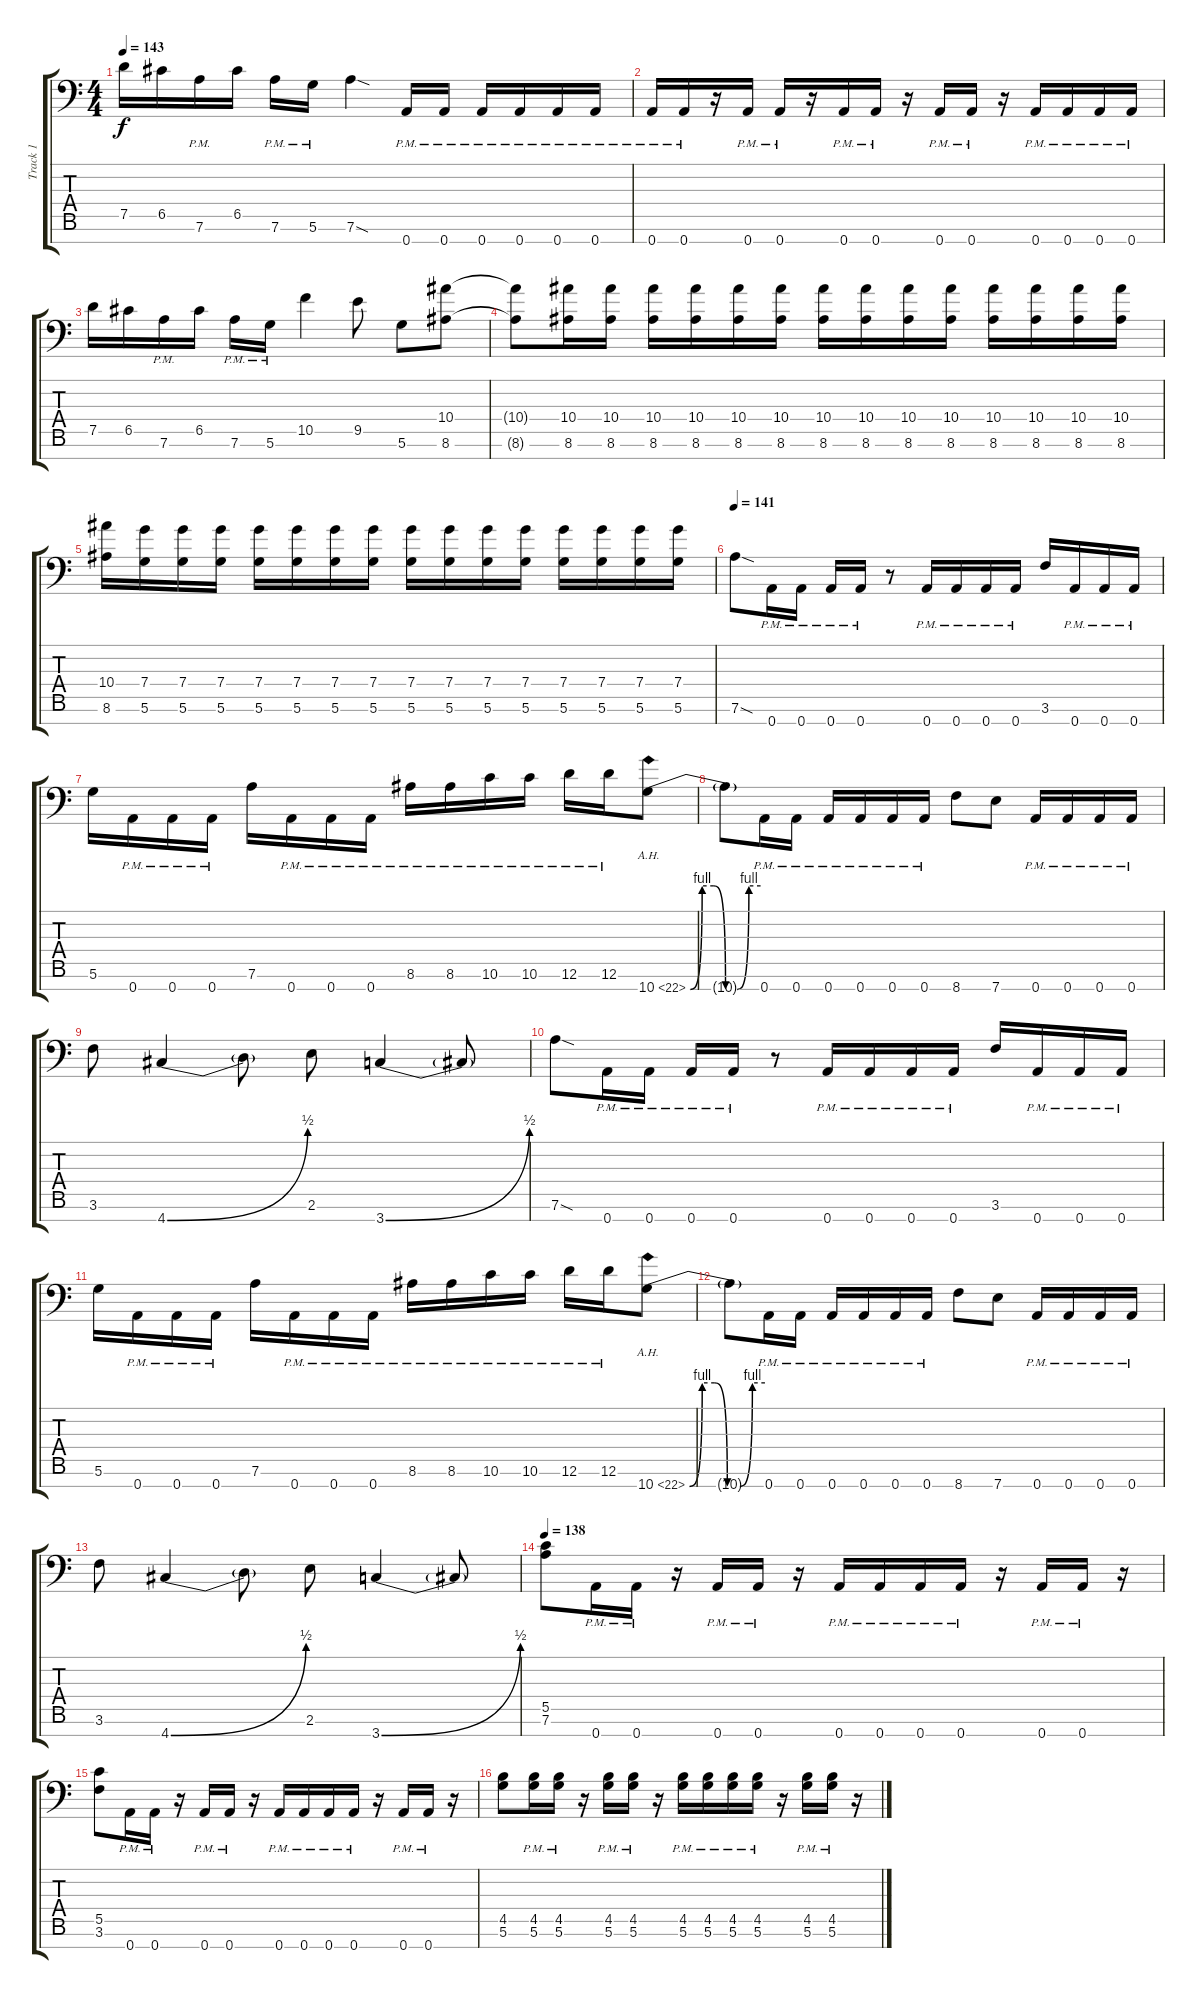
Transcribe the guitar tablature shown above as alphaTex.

\track ("Track 1" "Track 1") {instrument distortionguitar}
\staff {score tabs}
\tuning (D4 A3 F3 C3 G2 D2 A1) {hide}
\ts (4 4)
\tempo 143
\clef f4
\ks c
7.5.16{dy f} 6.5.16 7.6{pm}.16 6.5.16 7.6{pm}.16 5.6{pm}.16 7.6{sod}.4 0.7{pm}.16 0.7{pm}.16 0.7{pm}.16 0.7{pm}.16 0.7{pm}.16 0.7{pm}.16 |
0.7{pm}.16 0.7{pm}.16 r.16 0.7{pm}.16 0.7{pm}.16 r.16 0.7{pm}.16 0.7{pm}.16 r.16 0.7{pm}.16 0.7{pm}.16 r.16 0.7{pm}.16 0.7{pm}.16 0.7{pm}.16 0.7{pm}.16 |
7.5.16 6.5.16 7.6{pm}.16 6.5.16 7.6{pm}.16 5.6{pm}.16 10.5.4 9.5.8 5.6.8 (10.4 8.6).8 |
(10.4{t} 8.6{t}).8 (10.4 8.6).16 (10.4 8.6).16 (10.4 8.6).16 (10.4 8.6).16 (10.4 8.6).16 (10.4 8.6).16 (10.4 8.6).16 (10.4 8.6).16 (10.4 8.6).16 (10.4 8.6).16 (10.4 8.6).16 (10.4 8.6).16 (10.4 8.6).16 (10.4 8.6).16 |
(10.4 8.6).16 (7.4 5.6).16 (7.4 5.6).16 (7.4 5.6).16 (7.4 5.6).16 (7.4 5.6).16 (7.4 5.6).16 (7.4 5.6).16 (7.4 5.6).16 (7.4 5.6).16 (7.4 5.6).16 (7.4 5.6).16 (7.4 5.6).16 (7.4 5.6).16 (7.4 5.6).16 (7.4 5.6).16 |
\tempo 141
7.6{sod}.8 0.7{pm}.16 0.7{pm}.16 0.7{pm}.16 0.7{pm}.16 r.8 0.7{pm}.16 0.7{pm}.16 0.7{pm}.16 0.7{pm}.16 3.6.16 0.7{pm}.16 0.7{pm}.16 0.7{pm}.16 |
5.6.16 0.7{pm}.16 0.7{pm}.16 0.7{pm}.16 7.6.16 0.7{pm}.16 0.7{pm}.16 0.7{pm}.16 8.6{pm}.16 8.6{pm}.16 10.6{pm}.16 10.6{pm}.16 12.6{pm}.16 12.6{pm}.16 10.7{be (custom 0 0 10 4 20 4 30 0 40 0 50 4 60 4) ah 12}.8 |
10.7{t}.8 0.7{pm}.16 0.7{pm}.16 0.7{pm}.16 0.7{pm}.16 0.7{pm}.16 0.7{pm}.16 8.7.8 7.7.8 0.7{pm}.16 0.7{pm}.16 0.7{pm}.16 0.7{pm}.16 |
3.6.8 4.7{be (bend 0 0 60 2)}.4 4.7{t}.8 2.6.8 3.7{be (bend 0 0 60 2)}.4 3.7{t}.8 |
7.6{sod}.8 0.7{pm}.16 0.7{pm}.16 0.7{pm}.16 0.7{pm}.16 r.8 0.7{pm}.16 0.7{pm}.16 0.7{pm}.16 0.7{pm}.16 3.6.16 0.7{pm}.16 0.7{pm}.16 0.7{pm}.16 |
5.6.16 0.7{pm}.16 0.7{pm}.16 0.7{pm}.16 7.6.16 0.7{pm}.16 0.7{pm}.16 0.7{pm}.16 8.6{pm}.16 8.6{pm}.16 10.6{pm}.16 10.6{pm}.16 12.6{pm}.16 12.6{pm}.16 10.7{be (custom 0 0 10 4 20 4 30 0 40 0 50 4 60 4) ah 12}.8 |
10.7{t}.8 0.7{pm}.16 0.7{pm}.16 0.7{pm}.16 0.7{pm}.16 0.7{pm}.16 0.7{pm}.16 8.7.8 7.7.8 0.7{pm}.16 0.7{pm}.16 0.7{pm}.16 0.7{pm}.16 |
3.6.8 4.7{be (bend 0 0 60 2)}.4 4.7{t}.8 2.6.8 3.7{be (bend 0 0 60 2)}.4 3.7{t}.8 |
\tempo 138
(5.5 7.6).8 0.7{pm}.16 0.7{pm}.16 r.16 0.7{pm}.16 0.7{pm}.16 r.16 0.7{pm}.16 0.7{pm}.16 0.7{pm}.16 0.7{pm}.16 r.16 0.7{pm}.16 0.7{pm}.16 r.16 |
(5.5 3.6).8 0.7{pm}.16 0.7{pm}.16 r.16 0.7{pm}.16 0.7{pm}.16 r.16 0.7{pm}.16 0.7{pm}.16 0.7{pm}.16 0.7{pm}.16 r.16 0.7{pm}.16 0.7{pm}.16 r.16 |
(4.5 5.6).8 (4.5{pm} 5.6{pm}).16 (4.5{pm} 5.6{pm}).16 r.16 (4.5{pm} 5.6{pm}).16 (4.5{pm} 5.6{pm}).16 r.16 (4.5{pm} 5.6{pm}).16 (4.5{pm} 5.6{pm}).16 (4.5{pm} 5.6{pm}).16 (4.5{pm} 5.6{pm}).16 r.16 (4.5{pm} 5.6{pm}).16 (4.5{pm} 5.6{pm}).16 r.16
